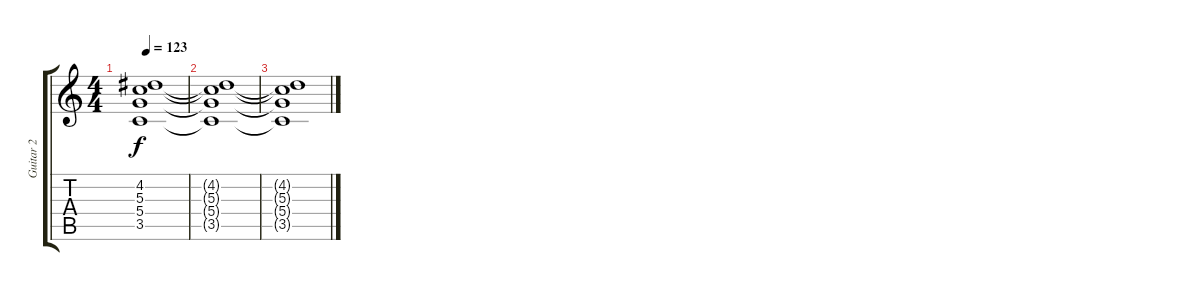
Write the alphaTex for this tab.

\track ("Guitar 2" "Guitar 2") {instrument distortionguitar}
\staff {score tabs}
\tuning (E4 B3 G3 D3 A2 D2) {hide}
\ts (4 4)
\tempo 123
\clef g2
\ks c
(4.2 5.3 5.4 3.5).1{dy f} |
(4.2{t} 5.3{t} 5.4{t} 3.5{t}).1 |
(4.2{t} 5.3{t} 5.4{t} 3.5{t}).1
